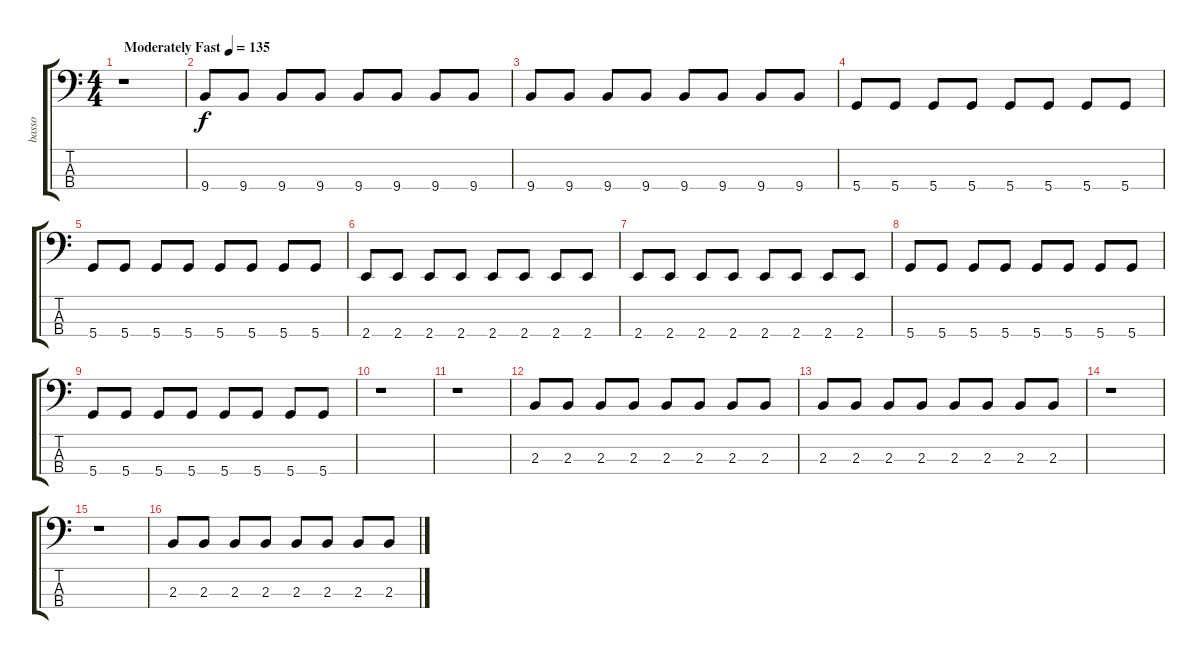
\track ("basso" "basso") {instrument electricbassfinger}
\staff {score tabs}
\tuning (G2 D2 A1 D1) {hide}
\ts (4 4)
\tempo (135 "Moderately Fast")
\clef f4
\ks c
r.1{dy f instrument electricbassfinger} |
9.4.8 9.4.8 9.4.8 9.4.8 9.4.8 9.4.8 9.4.8 9.4.8 |
9.4.8 9.4.8 9.4.8 9.4.8 9.4.8 9.4.8 9.4.8 9.4.8 |
5.4.8 5.4.8 5.4.8 5.4.8 5.4.8 5.4.8 5.4.8 5.4.8 |
5.4.8 5.4.8 5.4.8 5.4.8 5.4.8 5.4.8 5.4.8 5.4.8 |
2.4.8 2.4.8 2.4.8 2.4.8 2.4.8 2.4.8 2.4.8 2.4.8 |
2.4.8 2.4.8 2.4.8 2.4.8 2.4.8 2.4.8 2.4.8 2.4.8 |
5.4.8 5.4.8 5.4.8 5.4.8 5.4.8 5.4.8 5.4.8 5.4.8 |
5.4.8 5.4.8 5.4.8 5.4.8 5.4.8 5.4.8 5.4.8 5.4.8 |
r.1 |
r.1 |
2.3.8 2.3.8 2.3.8 2.3.8 2.3.8 2.3.8 2.3.8 2.3.8 |
2.3.8 2.3.8 2.3.8 2.3.8 2.3.8 2.3.8 2.3.8 2.3.8 |
r.1 |
r.1 |
2.3.8 2.3.8 2.3.8 2.3.8 2.3.8 2.3.8 2.3.8 2.3.8
